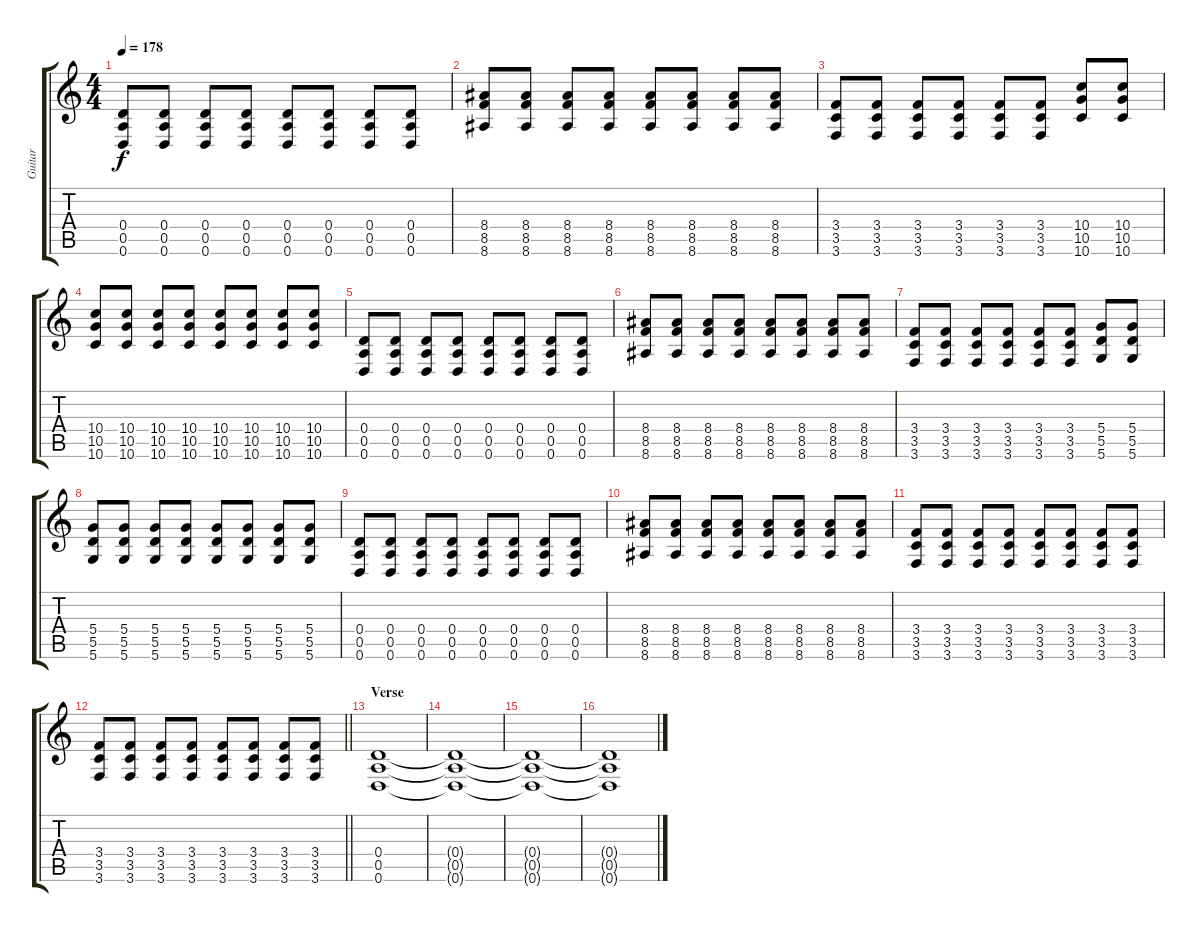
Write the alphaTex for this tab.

\track ("Guitar" "Guitar") {instrument distortionguitar}
\staff {score tabs}
\tuning (E4 B3 G3 D3 A2 D2) {hide}
\ts (4 4)
\tempo 178
\clef g2
\ks c
(0.4 0.5 0.6).8{dy f} (0.4 0.5 0.6).8 (0.4 0.5 0.6).8 (0.4 0.5 0.6).8 (0.4 0.5 0.6).8 (0.4 0.5 0.6).8 (0.4 0.5 0.6).8 (0.4 0.5 0.6).8 |
(8.4 8.5 8.6).8 (8.4 8.5 8.6).8 (8.4 8.5 8.6).8 (8.4 8.5 8.6).8 (8.4 8.5 8.6).8 (8.4 8.5 8.6).8 (8.4 8.5 8.6).8 (8.4 8.5 8.6).8 |
(3.4 3.5 3.6).8 (3.4 3.5 3.6).8 (3.4 3.5 3.6).8 (3.4 3.5 3.6).8 (3.4 3.5 3.6).8 (3.4 3.5 3.6).8 (10.4 10.5 10.6).8 (10.4 10.5 10.6).8 |
(10.4 10.5 10.6).8 (10.4 10.5 10.6).8 (10.4 10.5 10.6).8 (10.4 10.5 10.6).8 (10.4 10.5 10.6).8 (10.4 10.5 10.6).8 (10.4 10.5 10.6).8 (10.4 10.5 10.6).8 |
(0.4 0.5 0.6).8 (0.4 0.5 0.6).8 (0.4 0.5 0.6).8 (0.4 0.5 0.6).8 (0.4 0.5 0.6).8 (0.4 0.5 0.6).8 (0.4 0.5 0.6).8 (0.4 0.5 0.6).8 |
(8.4 8.5 8.6).8 (8.4 8.5 8.6).8 (8.4 8.5 8.6).8 (8.4 8.5 8.6).8 (8.4 8.5 8.6).8 (8.4 8.5 8.6).8 (8.4 8.5 8.6).8 (8.4 8.5 8.6).8 |
(3.4 3.5 3.6).8 (3.4 3.5 3.6).8 (3.4 3.5 3.6).8 (3.4 3.5 3.6).8 (3.4 3.5 3.6).8 (3.4 3.5 3.6).8 (5.4 5.5 5.6).8 (5.4 5.5 5.6).8 |
(5.4 5.5 5.6).8 (5.4 5.5 5.6).8 (5.4 5.5 5.6).8 (5.4 5.5 5.6).8 (5.4 5.5 5.6).8 (5.4 5.5 5.6).8 (5.4 5.5 5.6).8 (5.4 5.5 5.6).8 |
(0.4 0.5 0.6).8 (0.4 0.5 0.6).8 (0.4 0.5 0.6).8 (0.4 0.5 0.6).8 (0.4 0.5 0.6).8 (0.4 0.5 0.6).8 (0.4 0.5 0.6).8 (0.4 0.5 0.6).8 |
(8.4 8.5 8.6).8 (8.4 8.5 8.6).8 (8.4 8.5 8.6).8 (8.4 8.5 8.6).8 (8.4 8.5 8.6).8 (8.4 8.5 8.6).8 (8.4 8.5 8.6).8 (8.4 8.5 8.6).8 |
(3.4 3.5 3.6).8 (3.4 3.5 3.6).8 (3.4 3.5 3.6).8 (3.4 3.5 3.6).8 (3.4 3.5 3.6).8 (3.4 3.5 3.6).8 (3.4 3.5 3.6).8 (3.4 3.5 3.6).8 |
\barLineRight lightlight
(3.4 3.5 3.6).8 (3.4 3.5 3.6).8 (3.4 3.5 3.6).8 (3.4 3.5 3.6).8 (3.4 3.5 3.6).8 (3.4 3.5 3.6).8 (3.4 3.5 3.6).8 (3.4 3.5 3.6).8 |
\section ("" "Verse")
(0.4 0.5 0.6).1 |
(0.4{t} 0.5{t} 0.6{t}).1 |
(0.4{t} 0.5{t} 0.6{t}).1 |
(0.4{t} 0.5{t} 0.6{t}).1
